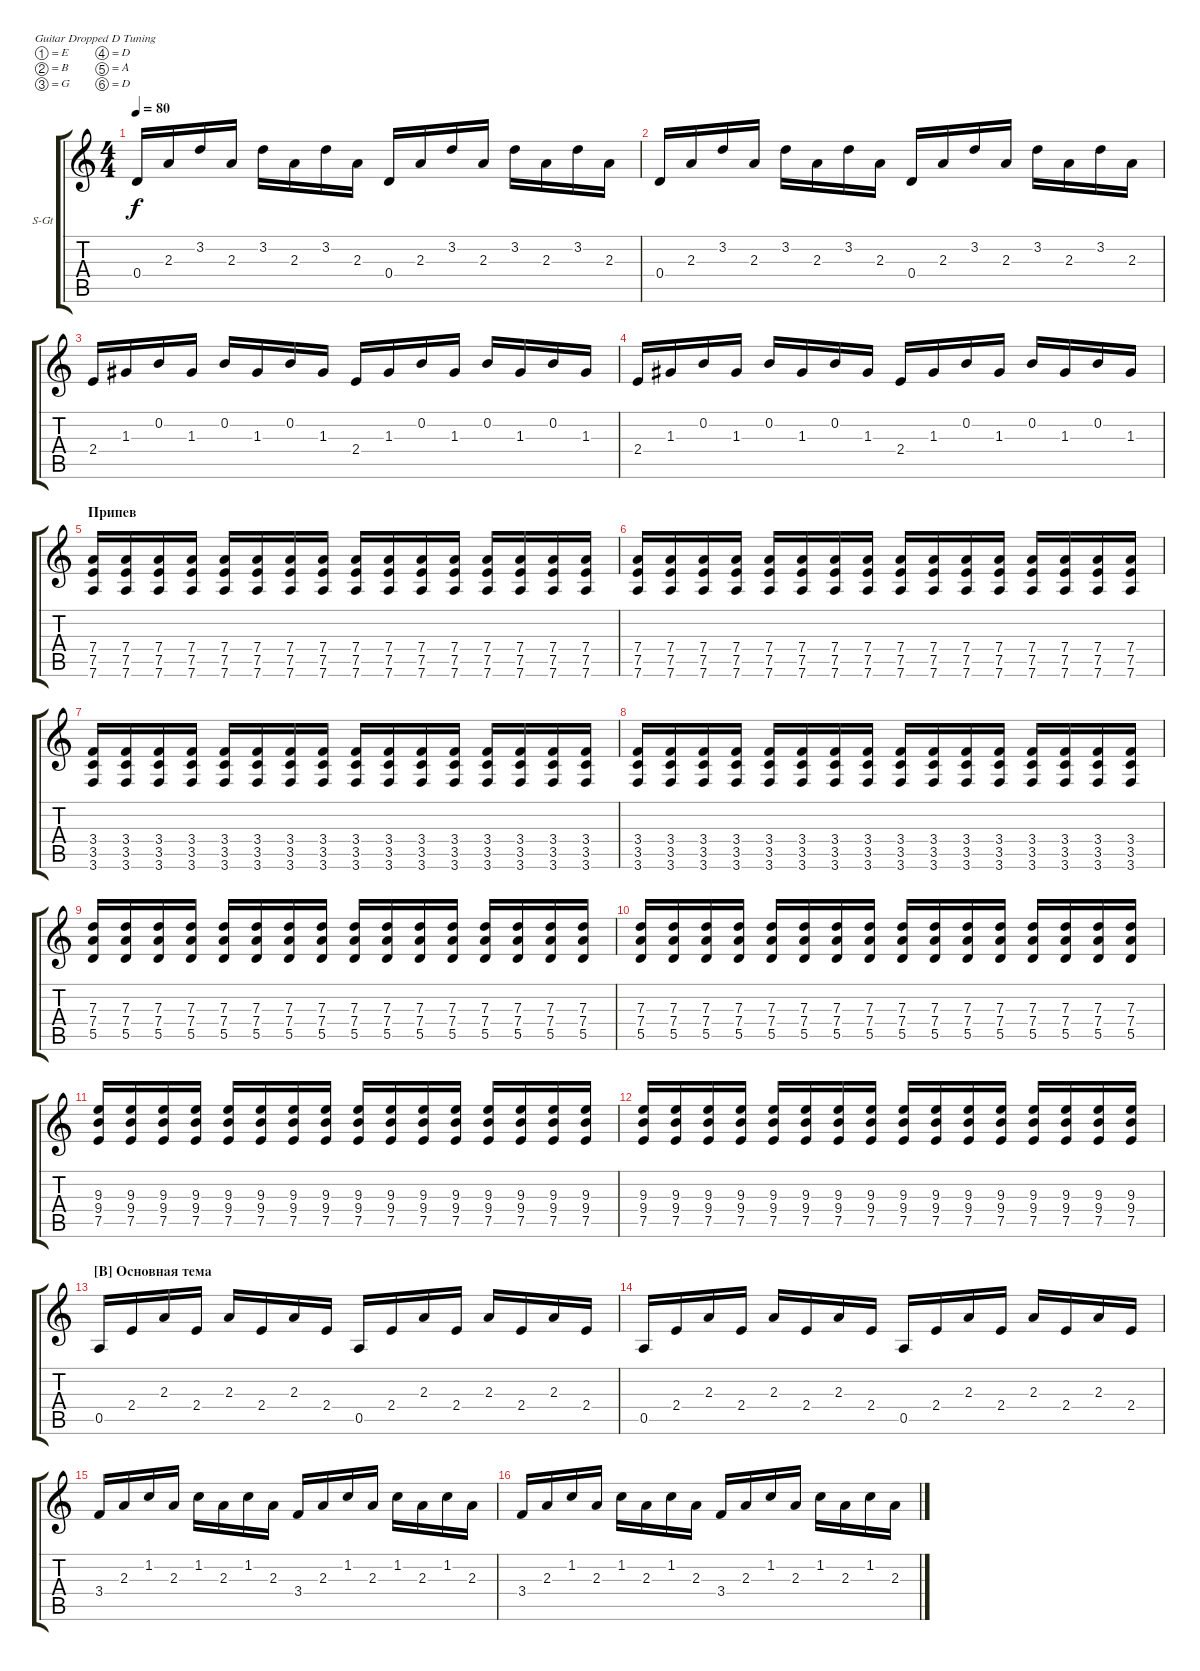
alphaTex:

\defaultSystemsLayout 4
\bracketExtendMode groupsimilarinstruments
\firstSystemTrackNameOrientation horizontal
\otherSystemsTrackNameOrientation horizontal
\track ("Steel Guitar" "S-Gt") {instrument acousticguitarsteel}
\staff {score tabs}
\tuning (E4 B3 G3 D3 A2 D2)
\ts (4 4)
\tempo 80
\clef g2
\ks c
0.4.16{dy f} 2.3.16 3.2.16 2.3.16 3.2.16 2.3.16 3.2.16 2.3.16 0.4.16 2.3.16 3.2.16 2.3.16 3.2.16 2.3.16 3.2.16 2.3.16 |
0.4.16 2.3.16 3.2.16 2.3.16 3.2.16 2.3.16 3.2.16 2.3.16 0.4.16 2.3.16 3.2.16 2.3.16 3.2.16 2.3.16 3.2.16 2.3.16 |
2.4.16 1.3.16 0.2.16 1.3.16 0.2.16 1.3.16 0.2.16 1.3.16 2.4.16 1.3.16 0.2.16 1.3.16 0.2.16 1.3.16 0.2.16 1.3.16 |
2.4.16 1.3.16 0.2.16 1.3.16 0.2.16 1.3.16 0.2.16 1.3.16 2.4.16 1.3.16 0.2.16 1.3.16 0.2.16 1.3.16 0.2.16 1.3.16 |
\section ("" "Припев")
(7.4 7.5 7.6).16 (7.4 7.5 7.6).16 (7.4 7.5 7.6).16 (7.4 7.5 7.6).16 (7.4 7.5 7.6).16 (7.4 7.5 7.6).16 (7.4 7.5 7.6).16 (7.4 7.5 7.6).16 (7.4 7.5 7.6).16 (7.4 7.5 7.6).16 (7.4 7.5 7.6).16 (7.4 7.5 7.6).16 (7.4 7.5 7.6).16 (7.4 7.5 7.6).16 (7.4 7.5 7.6).16 (7.4 7.5 7.6).16 |
(7.4 7.5 7.6).16 (7.4 7.5 7.6).16 (7.4 7.5 7.6).16 (7.4 7.5 7.6).16 (7.4 7.5 7.6).16 (7.4 7.5 7.6).16 (7.4 7.5 7.6).16 (7.4 7.5 7.6).16 (7.4 7.5 7.6).16 (7.4 7.5 7.6).16 (7.4 7.5 7.6).16 (7.4 7.5 7.6).16 (7.4 7.5 7.6).16 (7.4 7.5 7.6).16 (7.4 7.5 7.6).16 (7.4 7.5 7.6).16 |
(3.4 3.5 3.6).16 (3.4 3.5 3.6).16 (3.4 3.5 3.6).16 (3.4 3.5 3.6).16 (3.4 3.5 3.6).16 (3.4 3.5 3.6).16 (3.4 3.5 3.6).16 (3.4 3.5 3.6).16 (3.4 3.5 3.6).16 (3.4 3.5 3.6).16 (3.4 3.5 3.6).16 (3.4 3.5 3.6).16 (3.4 3.5 3.6).16 (3.4 3.5 3.6).16 (3.4 3.5 3.6).16 (3.4 3.5 3.6).16 |
(3.4 3.5 3.6).16 (3.4 3.5 3.6).16 (3.4 3.5 3.6).16 (3.4 3.5 3.6).16 (3.4 3.5 3.6).16 (3.4 3.5 3.6).16 (3.4 3.5 3.6).16 (3.4 3.5 3.6).16 (3.4 3.5 3.6).16 (3.4 3.5 3.6).16 (3.4 3.5 3.6).16 (3.4 3.5 3.6).16 (3.4 3.5 3.6).16 (3.4 3.5 3.6).16 (3.4 3.5 3.6).16 (3.4 3.5 3.6).16 |
(7.3 7.4 5.5).16 (7.3 7.4 5.5).16 (7.3 7.4 5.5).16 (7.3 7.4 5.5).16 (7.3 7.4 5.5).16 (7.3 7.4 5.5).16 (7.3 7.4 5.5).16 (7.3 7.4 5.5).16 (7.3 7.4 5.5).16 (7.3 7.4 5.5).16 (7.3 7.4 5.5).16 (7.3 7.4 5.5).16 (7.3 7.4 5.5).16 (7.3 7.4 5.5).16 (7.3 7.4 5.5).16 (7.3 7.4 5.5).16 |
(7.3 7.4 5.5).16 (7.3 7.4 5.5).16 (7.3 7.4 5.5).16 (7.3 7.4 5.5).16 (7.3 7.4 5.5).16 (7.3 7.4 5.5).16 (7.3 7.4 5.5).16 (7.3 7.4 5.5).16 (7.3 7.4 5.5).16 (7.3 7.4 5.5).16 (7.3 7.4 5.5).16 (7.3 7.4 5.5).16 (7.3 7.4 5.5).16 (7.3 7.4 5.5).16 (7.3 7.4 5.5).16 (7.3 7.4 5.5).16 |
(9.3 9.4 7.5).16 (9.3 9.4 7.5).16 (9.3 9.4 7.5).16 (9.3 9.4 7.5).16 (9.3 9.4 7.5).16 (9.3 9.4 7.5).16 (9.3 9.4 7.5).16 (9.3 9.4 7.5).16 (9.3 9.4 7.5).16 (9.3 9.4 7.5).16 (9.3 9.4 7.5).16 (9.3 9.4 7.5).16 (9.3 9.4 7.5).16 (9.3 9.4 7.5).16 (9.3 9.4 7.5).16 (9.3 9.4 7.5).16 |
(9.3 9.4 7.5).16 (9.3 9.4 7.5).16 (9.3 9.4 7.5).16 (9.3 9.4 7.5).16 (9.3 9.4 7.5).16 (9.3 9.4 7.5).16 (9.3 9.4 7.5).16 (9.3 9.4 7.5).16 (9.3 9.4 7.5).16 (9.3 9.4 7.5).16 (9.3 9.4 7.5).16 (9.3 9.4 7.5).16 (9.3 9.4 7.5).16 (9.3 9.4 7.5).16 (9.3 9.4 7.5).16 (9.3 9.4 7.5).16 |
\section ("B" "Основная тема")
0.5.16 2.4.16 2.3.16 2.4.16 2.3.16 2.4.16 2.3.16 2.4.16 0.5.16 2.4.16 2.3.16 2.4.16 2.3.16 2.4.16 2.3.16 2.4.16 |
0.5.16 2.4.16 2.3.16 2.4.16 2.3.16 2.4.16 2.3.16 2.4.16 0.5.16 2.4.16 2.3.16 2.4.16 2.3.16 2.4.16 2.3.16 2.4.16 |
3.4.16 2.3.16 1.2.16 2.3.16 1.2.16 2.3.16 1.2.16 2.3.16 3.4.16 2.3.16 1.2.16 2.3.16 1.2.16 2.3.16 1.2.16 2.3.16 |
3.4.16 2.3.16 1.2.16 2.3.16 1.2.16 2.3.16 1.2.16 2.3.16 3.4.16 2.3.16 1.2.16 2.3.16 1.2.16 2.3.16 1.2.16 2.3.16
